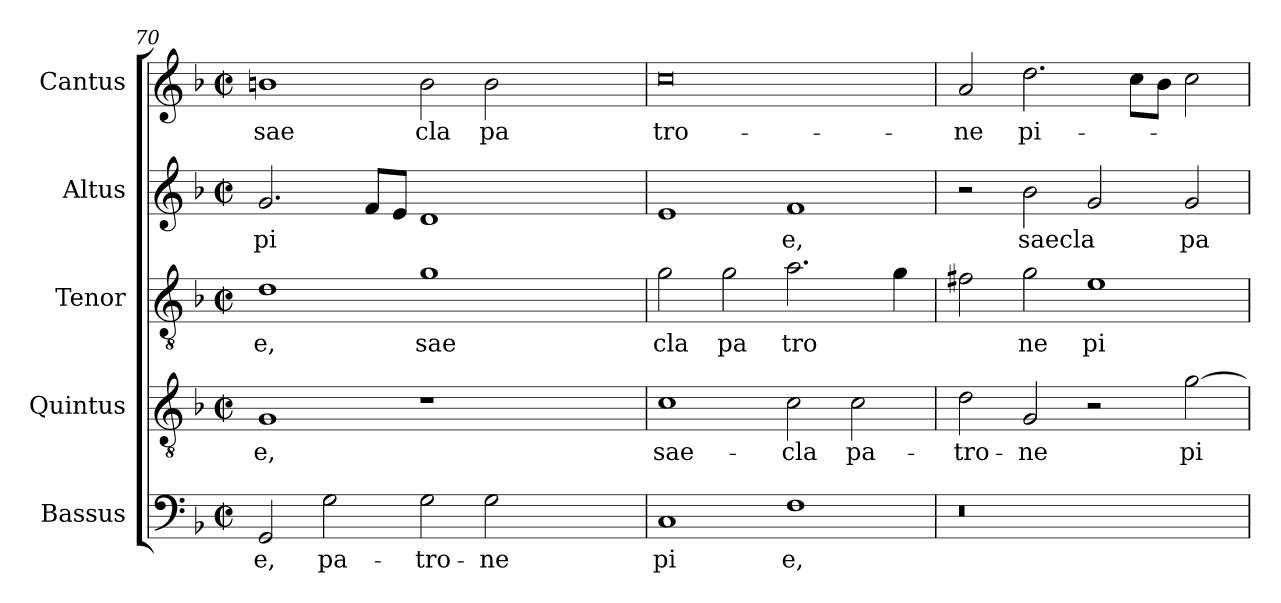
**kern	**text	**kern	**text	**kern	**text	**kern	**text	**kern	**text
*part5	*part5	*part4	*part4	*part3	*part3	*part2	*part2	*part1	*part1
*staff5	*staff5	*staff4	*staff4	*staff3	*staff3	*staff2	*staff2	*staff1	*staff1
*I"Bassus	*	*I"Quintus	*	*I"Tenor	*	*I"Altus	*	*I"Cantus	*
*clefF4	*	*clefGv2	*	*clefGv2	*	*clefG2	*	*clefG2	*
*k[b-]	*	*k[b-]	*	*k[b-]	*	*k[b-]	*	*k[b-]	*
*F:	*	*F:	*	*F:	*	*F:	*	*F:	*
*M2/2	*	*M2/2	*	*M2/2	*	*M2/2	*	*M2/2	*
*met(c|)	*	*met(c|)	*	*met(c|)	*	*met(c|)	*	*met(c|)	*
=70	=70	=70	=70	=70	=70	=70	=70	=70	=70
!	!LO:LY:b:cj	!	!LO:LY:b:cj	!	!LO:LY:b:cj	!	!LO:LY:b:cj	!	!LO:LY:b:cj
2GG/	-e,	1G	e,	1d	e,	2.g/	pi	1bn	sae
!	!LO:LY:b:cj	!	!	!	!	!	!	!	!
2G\	pa-	.	.	.	.	.	.	.	.
.	.	.	.	.	.	8f/L	.	.	.
.	.	.	.	.	.	8e/J	.	.	.
!	!LO:LY:b:cj	!LO:N:vis=1	!	!	!LO:LY:b:cj	!	!	!	!LO:LY:b:cj
2G\	-tro-	0r	.	1g	sae	1d	.	2b\	cla
!	!LO:LY:b:cj	!	!	!	!	!	!	!	!LO:LY:b:cj
2G\	-ne	.	.	.	.	.	.	2b\	pa
1ryy	.	.	.	1ryy	.	1ryy	.	1ryy	.
!!LO:LB:g=z
=71	=71	=71	=71	=71	=71	=71	=71	=71	=71
!	!LO:LY:b:cj	!	!LO:LY:b:cj	!	!LO:LY:b:cj	!	!	!	!LO:LY:b:cj
1C	pi	1c	sae-	2g\	cla	1e	.	0cc	tro-
!	!	!	!	!	!LO:LY:b:cj	!	!	!	!
.	.	.	.	2g\	pa	.	.	.	.
!	!LO:LY:b:cj	!	!LO:LY:b:cj	!	!LO:LY:b	!	!LO:LY:b:cj	!	!
1F	e,	2c\	-cla	2.a\	tro	1f	e,	.	.
!	!	!	!LO:LY:b:cj	!	!	!	!	!	!
.	.	2c\	pa-	.	.	.	.	.	.
.	.	.	.	4g\	.	.	.	.	.
=72	=72	=72	=72	=72	=72	=72	=72	=72	=72
!	!	!	!LO:LY:b:cj	!	!	!	!	!	!LO:LY:b:cj
0r	.	2d\	-tro-	2f#X\	.	2r	.	2a/	-ne
!	!	!	!LO:LY:b:cj	!	!LO:LY:b:cj	!	!LO:LY:b:cj	!	!LO:LY:b:cj
.	.	2G/	-ne	2g\	ne	2b-\	saecla	2.dd\	pi-
!	!	!	!	!	!LO:LY:b:cj	!	!	!	!
.	.	2r	.	1e	pi	2g/	.	.	.
.	.	.	.	.	.	.	.	8cc\L	.
.	.	.	.	.	.	.	.	8b-\J	.
!	!	!	!LO:LY:b:cj	!	!	!	!LO:LY:b:cj	!	!
.	.	[>2g\	pi-	.	.	2g/	pa	2cc\	.
=	=	=	=	=	=	=	=	=	=
*-	*-	*-	*-	*-	*-	*-	*-	*-	*-
